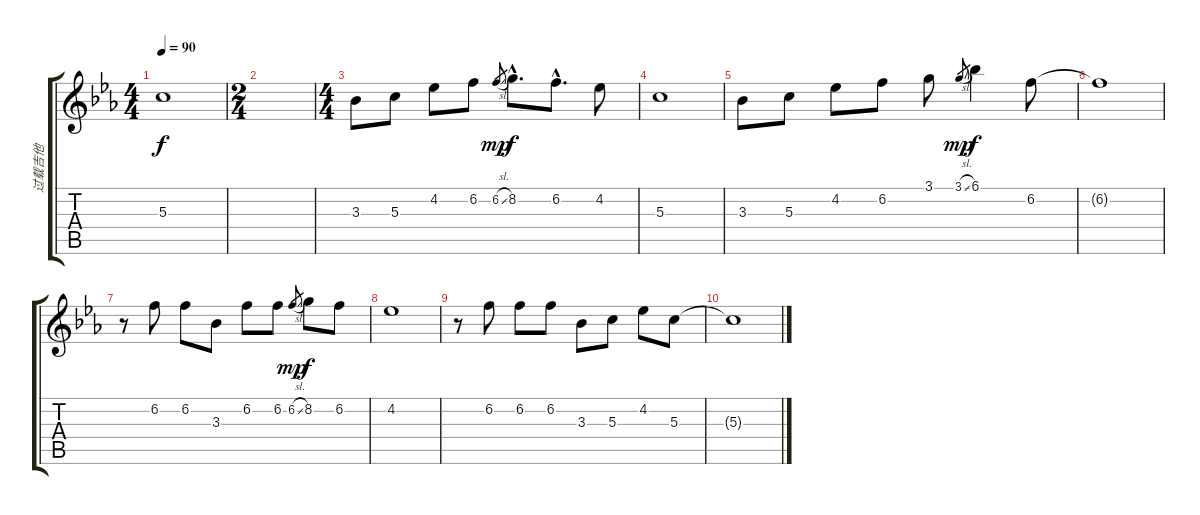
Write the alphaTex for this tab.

\track ("过载吉他" "过载吉他") {instrument overdrivenguitar}
\staff {score tabs}
\tuning (E4 B3 G3 D3 A2 E2) {hide}
\ts (4 4)
\tempo 90
\clef g2
\ks eb
5.3{t}.1{dy f} |
\ts (2 4)
|
\ts (4 4)
3.3.8 5.3.8 4.2.8 6.2.8 6.2{sl}.8{gr dy mp} 8.2{hac}.8{d dy f} 6.2{hac}.8{d} 4.2.8 |
5.3.1 |
3.3.8 5.3.8 4.2.8 6.2.8 3.1.8 3.1{sl}.8{gr dy mp} 6.1.4{dy f} 6.2.8 |
6.2{t}.1 |
r.8 6.2.8 6.2.8 3.3.8 6.2.8 6.2.8 6.2{sl}.8{gr dy mp} 8.2.8{dy f} 6.2.8 |
4.2.1 |
r.8 6.2.8 6.2.8 6.2.8 3.3.8 5.3.8 4.2.8 5.3.8 |
5.3{t}.1
